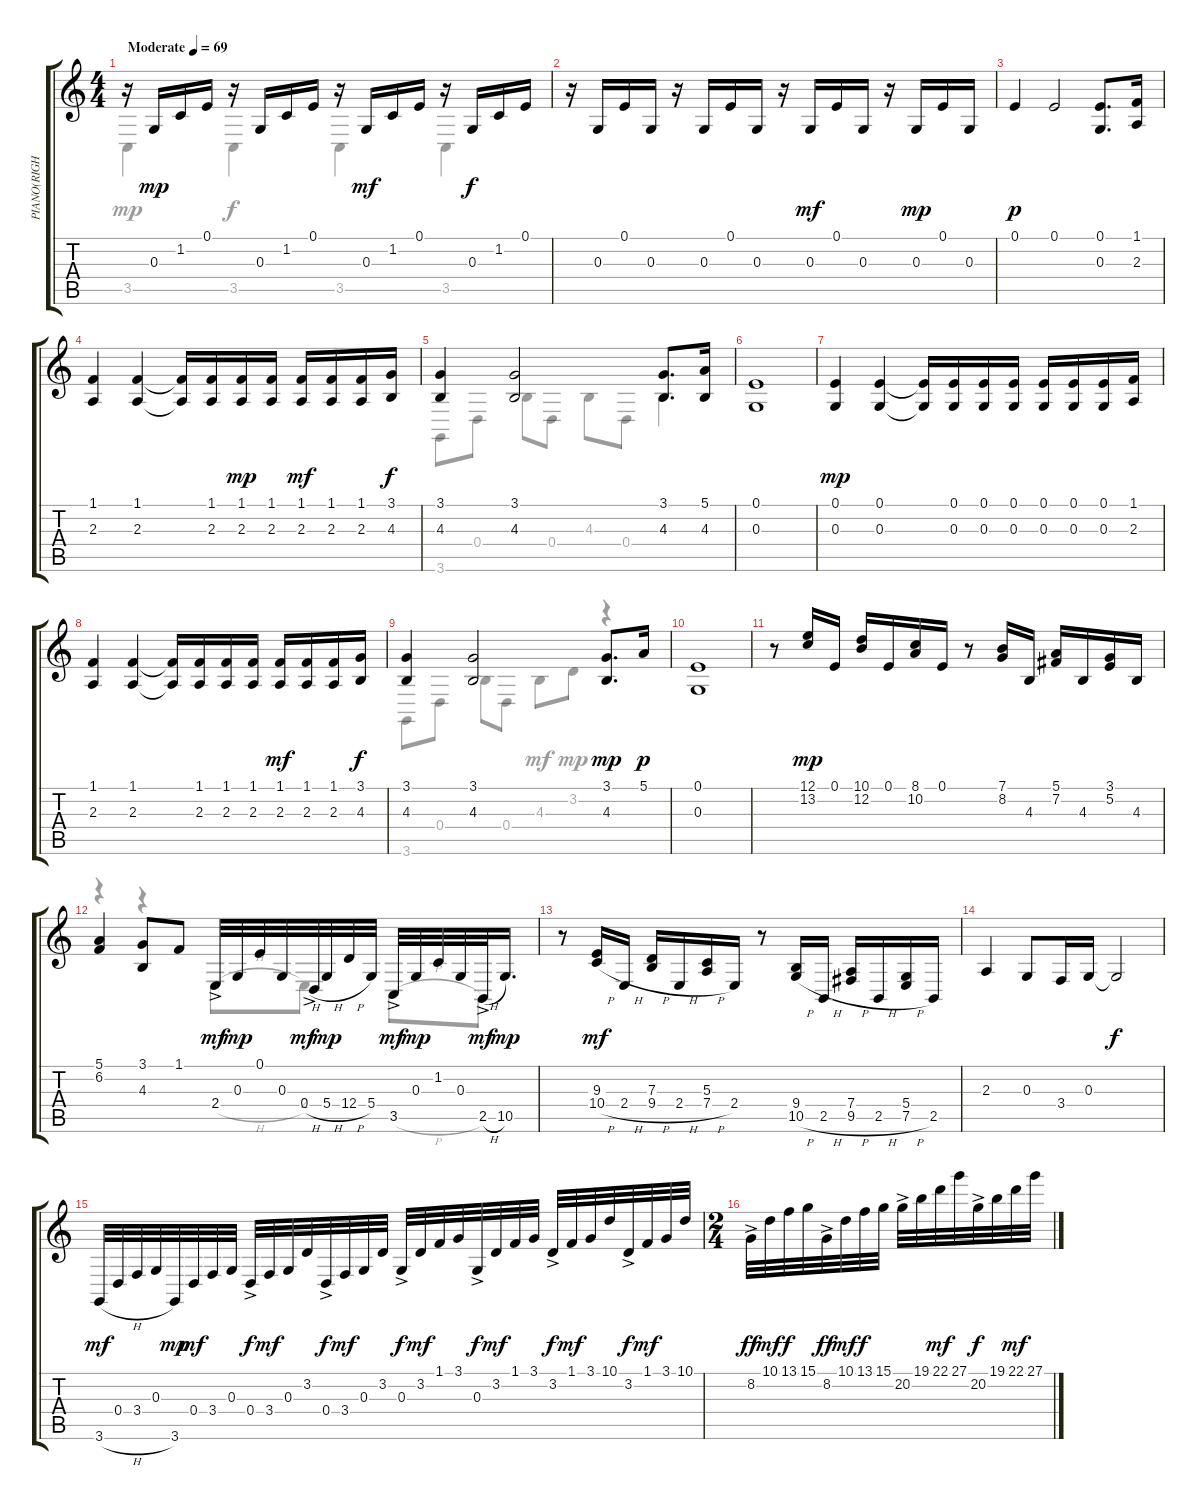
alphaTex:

\track ("PIANO(RIGHT)" "PIANO(RIGH") {instrument acousticgrandpiano}
\staff {score tabs}
\tuning (E4 B3 G3 D3 A2 E2) {hide}
\voice
\ts (4 4)
\tempo (69 "Moderate")
\clef g2
\ks c
r.16{txt "" dy mp instrument acousticgrandpiano} 0.3.16 1.2.16 0.1.16 r.16 0.3.16 1.2.16 0.1.16 r.16 0.3.16{dy mf} 1.2.16 0.1.16 r.16 0.3.16{dy f} 1.2.16 0.1.16 |
r.16 0.3.16 0.1.16 0.3.16 r.16 0.3.16 0.1.16 0.3.16 r.16 0.3.16{dy mf} 0.1.16 0.3.16 r.16 0.3.16{dy mp} 0.1.16 0.3.16 |
0.1.4{dy p} 0.1.2 (0.1 0.3).8{d} (1.1 2.3).16 |
(1.1 2.3).4 (1.1 2.3).4 (1.1{t} 2.3{t}).16 (1.1 2.3).16 (1.1 2.3).16{dy mp} (1.1 2.3).16 (1.1 2.3).16{dy mf} (1.1 2.3).16 (1.1 2.3).16 (3.1 4.3).16{dy f} |
(3.1 4.3).4 (3.1 4.3).2 (3.1 4.3).8{d} (5.1 4.3).16 |
(0.1 0.3).1 |
(0.1 0.3).4{dy mp} (0.1 0.3).4 (0.1{t} 0.3{t}).16 (0.1 0.3).16 (0.1 0.3).16 (0.1 0.3).16 (0.1 0.3).16 (0.1 0.3).16 (0.1 0.3).16 (1.1 2.3).16 |
(1.1 2.3).4 (1.1 2.3).4 (1.1{t} 2.3{t}).16 (1.1 2.3).16 (1.1 2.3).16 (1.1 2.3).16 (1.1 2.3).16{dy mf} (1.1 2.3).16 (1.1 2.3).16 (3.1 4.3).16{dy f} |
(3.1 4.3).4 (3.1 4.3).2 (3.1 4.3).8{d dy mp} 5.1.16{dy p} |
(0.1 0.3).1 |
r.8 (12.1 13.2).16{dy mp} 0.1.16 (10.1 12.2).16 0.1.16 (8.1 10.2).16 0.1.16 r.8 (7.1 8.2).16 4.3.16 (5.1 7.2).16 4.3.16 (3.1 5.2).16 4.3.16 |
(5.1 6.2).4 (3.1 4.3).8 1.1.8 2.4{ac}.32{dy mf} 0.3.32{dy mp} 0.1.32 0.3.32 0.4{h ac}.32{dy mf} 5.4{h}.32{dy mp} 12.4{h}.32 5.4.32 3.5{ac}.32{dy mf} 0.3.32{dy mp} 1.2.32 0.3.32 2.5{h ac}.32{dy mf} 10.5.16{d dy mp} |
r.8 (9.3 10.4{h}).16{dy mf} 2.4{h}.16 (7.3 9.4{h}).16 2.4{h}.16 (5.3 7.4{h}).16 2.4.16 r.8 (9.4 10.5{h}).16 2.5{h}.16 (7.4 9.5{h}).16 2.5{h}.16 (5.4 7.5{h}).16 2.5.16 |
2.3.4 0.3.8 3.4.16 0.3.16 0.3{t}.2{dy f} |
3.6{h}.32{dy mf} 0.4.32 3.4.32 0.3.32 3.6.32{dy mp} 0.4.32{dy mf} 3.4.32 0.3.32 0.4{ac}.32{dy f} 3.4.32{dy mf} 0.3.32 3.2.32 0.4{ac}.32{dy f} 3.4.32{dy mf} 0.3.32 3.2.32 0.3{ac}.32{dy f} 3.2.32{dy mf} 1.1.32 3.1.32 0.3{ac}.32{dy f} 3.2.32{dy mf} 1.1.32 3.1.32 3.2{ac}.32{dy f} 1.1.32{dy mf} 3.1.32 10.1.32 3.2{ac}.32{dy f} 1.1.32{dy mf} 3.1.32 10.1.32 |
\ts (2 4)
8.2{ac}.32{dy ff} 10.1.32{dy mf} 13.1.32{dy f} 15.1.32{txt ""} 8.2{ac}.32{dy ff} 10.1.32{dy mf} 13.1.32{dy f} 15.1.32 20.2{ac}.32 19.1.32 22.1.32{dy mf} 27.1.32 20.2{ac}.32{dy f} 19.1.32 22.1.32{dy mf} 27.1.32
\voice
\clef g2
\ottava regular
\simile none
\ks c
3.5.4{dy mp} 3.5.4{dy f} 3.5.4 3.5.4 |
|
|
|
3.6.8 0.4.8 4.3.8 0.4.8 4.3.8 0.4.8 4.3.4 |
|
|
|
3.6.8 0.4.8 4.3.8 0.4.8 4.3.8{dy mf} 3.2.8{dy mp} r.4 |
|
|
r.4 r.4 2.4{h}.8 2.4.8 3.5{h}.8 2.5.8 |
|
|
|
